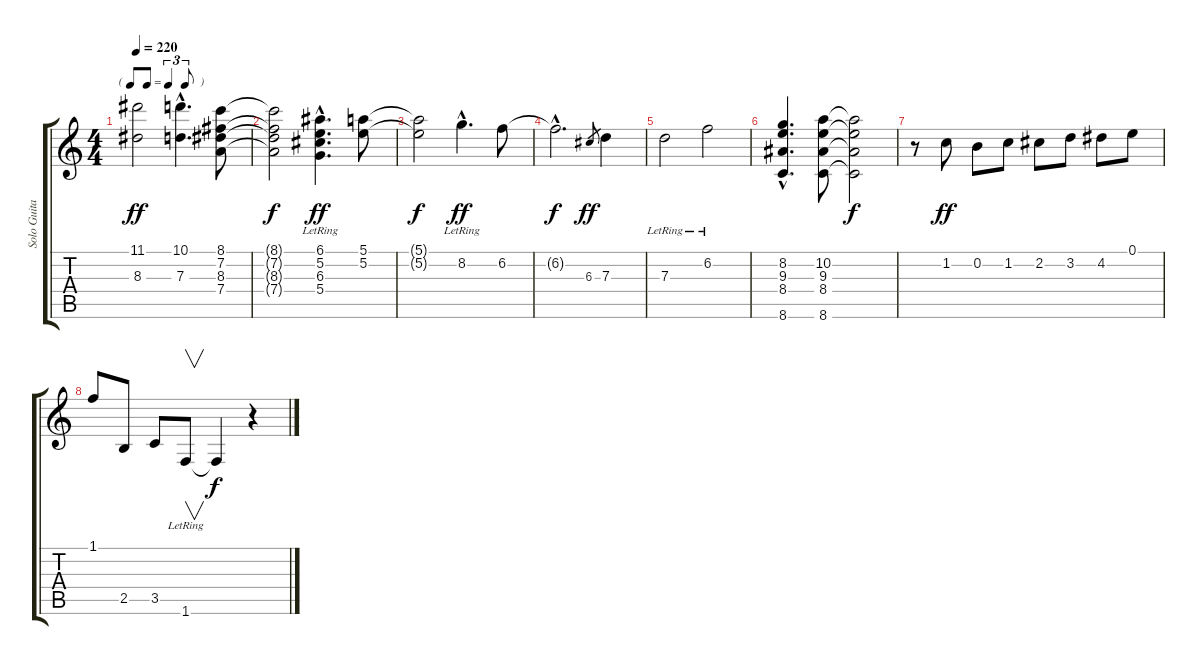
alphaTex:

\track ("Solo Guitar" "Solo Guita") {instrument acousticguitarsteel}
\staff {score tabs}
\tuning (E4 B3 G3 D3 A2 E2) {hide}
\ts (4 4)
\tf triplet8th
\tempo 220
\clef g2
\ks c
(11.1 8.3).2{dy ff} (10.1{hac} 7.3{hac}).4{d} (8.1 7.2 8.3 7.4).8 |
(8.1{t} 7.2{t} 8.3{t} 7.4{t}).2{dy f} (6.1{hac} 5.2{hac} 6.3{hac} 5.4{hac lr}).4{d dy ff} (5.1 5.2).8 |
(5.1{t} 5.2{t}).2{dy f} 8.2{hac lr}.4{d dy ff} 6.2.8 |
6.2{hac t}.2{d dy f} 6.3.8{gr dy ff} 7.3.4 |
7.3{lr}.2 6.2{lr}.2 |
(8.2{hac} 9.3{hac} 8.4{hac} 8.6{hac}).4{d} (10.2 9.3 8.4 8.6).8 (10.2{t} 9.3{t} 8.4{t} 8.6{t}).2{dy f} |
r.8 1.2.8{dy ff} 0.2.8 1.2.8 2.2.8 3.2.8 4.2.8 0.1.8 |
1.1.8 2.5.8 3.5.8 1.6{lr}.8{v} 1.6{t}.4{dy f} r.4
